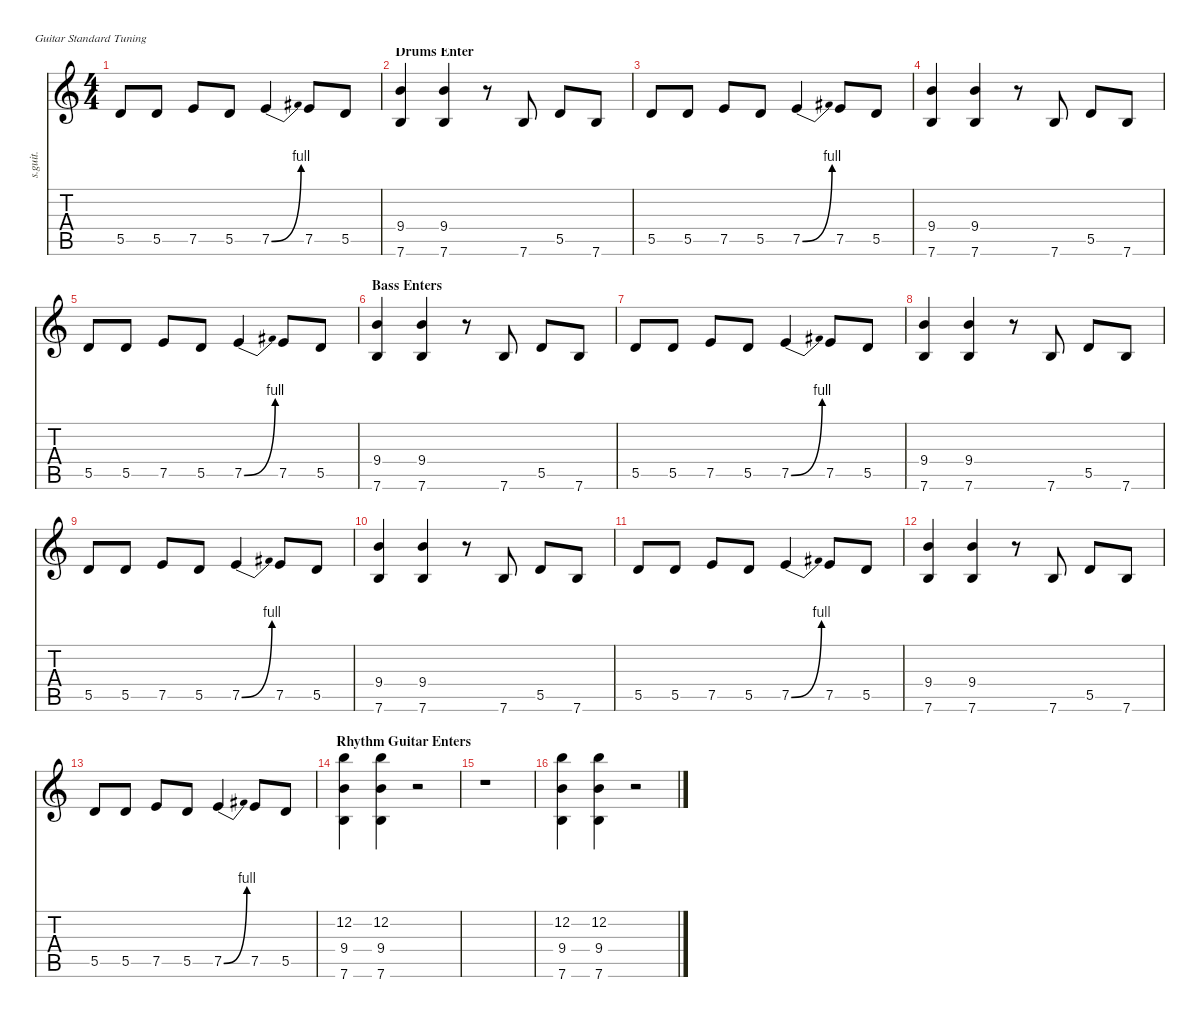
\defaultSystemsLayout 4
\hideDynamics
\bracketExtendMode nobrackets
\track ("Band Vocals" "s.guit.") {instrument tenorsax}
\staff {score tabs}
\tuning (E4 B3 G3 D3 A2 E2)
\displaytranspose 12
\ts (4 4)
\tempo (134 hide)
\clef g2
\ks c
5.5.8{lyrics (0 "") lyrics (1 "") lyrics (2 "") lyrics (3 "") lyrics (4 "") dy mf} 5.5.8{lyrics (0 "") lyrics (1 "") lyrics (2 "") lyrics (3 "") lyrics (4 "")} 7.5.8{lyrics (0 "") lyrics (1 "") lyrics (2 "") lyrics (3 "") lyrics (4 "")} 5.5.8{lyrics (0 "") lyrics (1 "") lyrics (2 "") lyrics (3 "") lyrics (4 "")} 7.5{be (bend 0 0 60 4)}.4{lyrics (0 "") lyrics (1 "") lyrics (2 "") lyrics (3 "") lyrics (4 "")} 7.5.8{lyrics (0 "") lyrics (1 "") lyrics (2 "") lyrics (3 "") lyrics (4 "")} 5.5.8{lyrics (0 "") lyrics (1 "") lyrics (2 "") lyrics (3 "") lyrics (4 "")} |
\section ("" "Drums Enter")
(9.4 7.6).4{lyrics (0 "") lyrics (1 "") lyrics (2 "") lyrics (3 "") lyrics (4 "") dy f} (9.4 7.6).4{lyrics (0 "") lyrics (1 "") lyrics (2 "") lyrics (3 "") lyrics (4 "")} r.8 7.6.8{lyrics (0 "") lyrics (1 "") lyrics (2 "") lyrics (3 "") lyrics (4 "") dy mf} 5.5.8{lyrics (0 "") lyrics (1 "") lyrics (2 "") lyrics (3 "") lyrics (4 "")} 7.6.8{lyrics (0 "") lyrics (1 "") lyrics (2 "") lyrics (3 "") lyrics (4 "")} |
5.5.8{lyrics (0 "") lyrics (1 "") lyrics (2 "") lyrics (3 "") lyrics (4 "")} 5.5.8{lyrics (0 "") lyrics (1 "") lyrics (2 "") lyrics (3 "") lyrics (4 "")} 7.5.8{lyrics (0 "") lyrics (1 "") lyrics (2 "") lyrics (3 "") lyrics (4 "")} 5.5.8{lyrics (0 "") lyrics (1 "") lyrics (2 "") lyrics (3 "") lyrics (4 "")} 7.5{be (bend 0 0 60 4)}.4{lyrics (0 "") lyrics (1 "") lyrics (2 "") lyrics (3 "") lyrics (4 "")} 7.5.8{lyrics (0 "") lyrics (1 "") lyrics (2 "") lyrics (3 "") lyrics (4 "")} 5.5.8{lyrics (0 "") lyrics (1 "") lyrics (2 "") lyrics (3 "") lyrics (4 "")} |
(9.4 7.6).4{lyrics (0 "") lyrics (1 "") lyrics (2 "") lyrics (3 "") lyrics (4 "") dy f} (9.4 7.6).4{lyrics (0 "") lyrics (1 "") lyrics (2 "") lyrics (3 "") lyrics (4 "")} r.8 7.6.8{lyrics (0 "") lyrics (1 "") lyrics (2 "") lyrics (3 "") lyrics (4 "") dy mf} 5.5.8{lyrics (0 "") lyrics (1 "") lyrics (2 "") lyrics (3 "") lyrics (4 "")} 7.6.8{lyrics (0 "") lyrics (1 "") lyrics (2 "") lyrics (3 "") lyrics (4 "")} |
5.5.8{lyrics (0 "") lyrics (1 "") lyrics (2 "") lyrics (3 "") lyrics (4 "")} 5.5.8{lyrics (0 "") lyrics (1 "") lyrics (2 "") lyrics (3 "") lyrics (4 "")} 7.5.8{lyrics (0 "") lyrics (1 "") lyrics (2 "") lyrics (3 "") lyrics (4 "")} 5.5.8{lyrics (0 "") lyrics (1 "") lyrics (2 "") lyrics (3 "") lyrics (4 "")} 7.5{be (bend 0 0 60 4)}.4{lyrics (0 "") lyrics (1 "") lyrics (2 "") lyrics (3 "") lyrics (4 "")} 7.5.8{lyrics (0 "") lyrics (1 "") lyrics (2 "") lyrics (3 "") lyrics (4 "")} 5.5.8{lyrics (0 "") lyrics (1 "") lyrics (2 "") lyrics (3 "") lyrics (4 "")} |
\section ("" "Bass Enters")
(9.4 7.6).4{lyrics (0 "") lyrics (1 "") lyrics (2 "") lyrics (3 "") lyrics (4 "") dy f} (9.4 7.6).4{lyrics (0 "") lyrics (1 "") lyrics (2 "") lyrics (3 "") lyrics (4 "")} r.8 7.6.8{lyrics (0 "") lyrics (1 "") lyrics (2 "") lyrics (3 "") lyrics (4 "") dy mf} 5.5.8{lyrics (0 "") lyrics (1 "") lyrics (2 "") lyrics (3 "") lyrics (4 "")} 7.6.8{lyrics (0 "") lyrics (1 "") lyrics (2 "") lyrics (3 "") lyrics (4 "")} |
5.5.8{lyrics (0 "") lyrics (1 "") lyrics (2 "") lyrics (3 "") lyrics (4 "")} 5.5.8{lyrics (0 "") lyrics (1 "") lyrics (2 "") lyrics (3 "") lyrics (4 "")} 7.5.8{lyrics (0 "") lyrics (1 "") lyrics (2 "") lyrics (3 "") lyrics (4 "")} 5.5.8{lyrics (0 "") lyrics (1 "") lyrics (2 "") lyrics (3 "") lyrics (4 "")} 7.5{be (bend 0 0 60 4)}.4{lyrics (0 "") lyrics (1 "") lyrics (2 "") lyrics (3 "") lyrics (4 "")} 7.5.8{lyrics (0 "") lyrics (1 "") lyrics (2 "") lyrics (3 "") lyrics (4 "")} 5.5.8{lyrics (0 "") lyrics (1 "") lyrics (2 "") lyrics (3 "") lyrics (4 "")} |
(9.4 7.6).4{lyrics (0 "") lyrics (1 "") lyrics (2 "") lyrics (3 "") lyrics (4 "") dy f} (9.4 7.6).4{lyrics (0 "") lyrics (1 "") lyrics (2 "") lyrics (3 "") lyrics (4 "")} r.8 7.6.8{lyrics (0 "") lyrics (1 "") lyrics (2 "") lyrics (3 "") lyrics (4 "") dy mf} 5.5.8{lyrics (0 "") lyrics (1 "") lyrics (2 "") lyrics (3 "") lyrics (4 "")} 7.6.8{lyrics (0 "") lyrics (1 "") lyrics (2 "") lyrics (3 "") lyrics (4 "")} |
5.5.8{lyrics (0 "") lyrics (1 "") lyrics (2 "") lyrics (3 "") lyrics (4 "")} 5.5.8{lyrics (0 "") lyrics (1 "") lyrics (2 "") lyrics (3 "") lyrics (4 "")} 7.5.8{lyrics (0 "") lyrics (1 "") lyrics (2 "") lyrics (3 "") lyrics (4 "")} 5.5.8{lyrics (0 "") lyrics (1 "") lyrics (2 "") lyrics (3 "") lyrics (4 "")} 7.5{be (bend 0 0 60 4)}.4{lyrics (0 "") lyrics (1 "") lyrics (2 "") lyrics (3 "") lyrics (4 "")} 7.5.8{lyrics (0 "") lyrics (1 "") lyrics (2 "") lyrics (3 "") lyrics (4 "")} 5.5.8{lyrics (0 "") lyrics (1 "") lyrics (2 "") lyrics (3 "") lyrics (4 "")} |
(9.4 7.6).4{lyrics (0 "") lyrics (1 "") lyrics (2 "") lyrics (3 "") lyrics (4 "") dy f} (9.4 7.6).4{lyrics (0 "") lyrics (1 "") lyrics (2 "") lyrics (3 "") lyrics (4 "")} r.8 7.6.8{lyrics (0 "") lyrics (1 "") lyrics (2 "") lyrics (3 "") lyrics (4 "") dy mf} 5.5.8{lyrics (0 "") lyrics (1 "") lyrics (2 "") lyrics (3 "") lyrics (4 "")} 7.6.8{lyrics (0 "") lyrics (1 "") lyrics (2 "") lyrics (3 "") lyrics (4 "")} |
5.5.8{lyrics (0 "") lyrics (1 "") lyrics (2 "") lyrics (3 "") lyrics (4 "")} 5.5.8{lyrics (0 "") lyrics (1 "") lyrics (2 "") lyrics (3 "") lyrics (4 "")} 7.5.8{lyrics (0 "") lyrics (1 "") lyrics (2 "") lyrics (3 "") lyrics (4 "")} 5.5.8{lyrics (0 "") lyrics (1 "") lyrics (2 "") lyrics (3 "") lyrics (4 "")} 7.5{be (bend 0 0 60 4)}.4{lyrics (0 "") lyrics (1 "") lyrics (2 "") lyrics (3 "") lyrics (4 "")} 7.5.8{lyrics (0 "") lyrics (1 "") lyrics (2 "") lyrics (3 "") lyrics (4 "")} 5.5.8{lyrics (0 "") lyrics (1 "") lyrics (2 "") lyrics (3 "") lyrics (4 "")} |
(9.4 7.6).4{lyrics (0 "") lyrics (1 "") lyrics (2 "") lyrics (3 "") lyrics (4 "") dy f} (9.4 7.6).4{lyrics (0 "") lyrics (1 "") lyrics (2 "") lyrics (3 "") lyrics (4 "")} r.8 7.6.8{lyrics (0 "") lyrics (1 "") lyrics (2 "") lyrics (3 "") lyrics (4 "") dy mf} 5.5.8{lyrics (0 "") lyrics (1 "") lyrics (2 "") lyrics (3 "") lyrics (4 "")} 7.6.8{lyrics (0 "") lyrics (1 "") lyrics (2 "") lyrics (3 "") lyrics (4 "")} |
5.5.8{lyrics (0 "") lyrics (1 "") lyrics (2 "") lyrics (3 "") lyrics (4 "")} 5.5.8{lyrics (0 "") lyrics (1 "") lyrics (2 "") lyrics (3 "") lyrics (4 "")} 7.5.8{lyrics (0 "") lyrics (1 "") lyrics (2 "") lyrics (3 "") lyrics (4 "")} 5.5.8{lyrics (0 "") lyrics (1 "") lyrics (2 "") lyrics (3 "") lyrics (4 "")} 7.5{be (bend 0 0 60 4)}.4{lyrics (0 "") lyrics (1 "") lyrics (2 "") lyrics (3 "") lyrics (4 "")} 7.5.8{lyrics (0 "") lyrics (1 "") lyrics (2 "") lyrics (3 "") lyrics (4 "")} 5.5.8{lyrics (0 "") lyrics (1 "") lyrics (2 "") lyrics (3 "") lyrics (4 "")} |
\section ("" "Rhythm Guitar Enters")
(12.2 9.4 7.6).4{lyrics (0 "") lyrics (1 "") lyrics (2 "") lyrics (3 "") lyrics (4 "") dy f} (12.2 9.4 7.6).4{lyrics (0 "") lyrics (1 "") lyrics (2 "") lyrics (3 "") lyrics (4 "")} r.2 |
r.1 |
(12.2 9.4 7.6).4{lyrics (0 "") lyrics (1 "") lyrics (2 "") lyrics (3 "") lyrics (4 "")} (12.2 9.4 7.6).4{lyrics (0 "") lyrics (1 "") lyrics (2 "") lyrics (3 "") lyrics (4 "")} r.2
